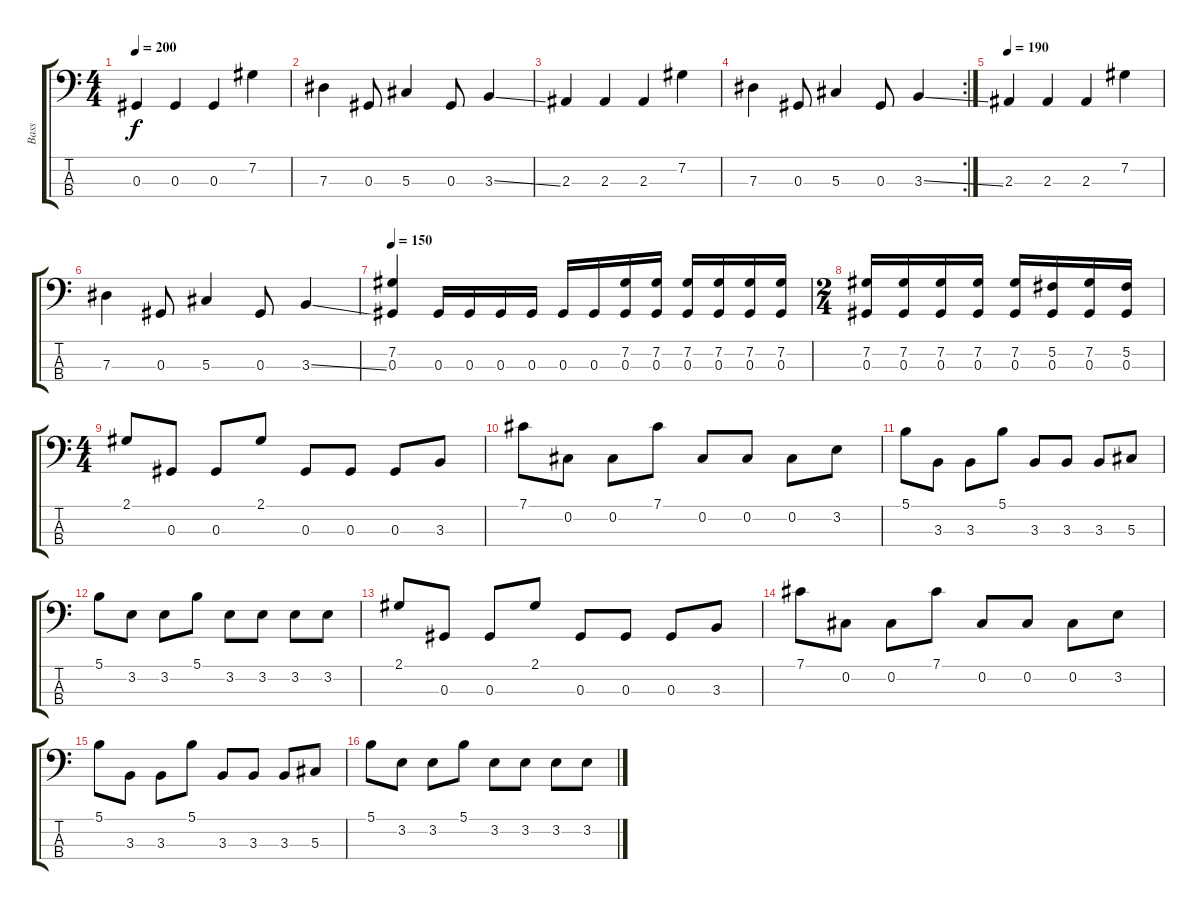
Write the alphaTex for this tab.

\track ("Bass" "Bass") {instrument electricbassfinger}
\staff {score tabs}
\tuning (Gb2 Db2 Ab1 Eb1) {hide}
\ts (4 4)
\tempo 200
\clef f4
\ks c
0.3.4{dy f} 0.3.4 0.3.4 7.2.4 |
7.3.4 0.3.8 5.3.4 0.3.8 3.3{ss}.4 |
2.3.4 2.3.4 2.3.4 7.2.4 |
\rc 2
7.3.4 0.3.8 5.3.4 0.3.8 3.3{ss}.4 |
\tempo 190
2.3.4 2.3.4 2.3.4 7.2.4 |
7.3.4 0.3.8 5.3.4 0.3.8 3.3{ss}.4 |
\tempo 150
(7.2 0.3).4 0.3.16 0.3.16 0.3.16 0.3.16 0.3.16 0.3.16 (7.2 0.3).16 (7.2 0.3).16 (7.2 0.3).16 (7.2 0.3).16 (7.2 0.3).16 (7.2 0.3).16 |
\ts (2 4)
(7.2 0.3).16 (7.2 0.3).16 (7.2 0.3).16 (7.2 0.3).16 (7.2 0.3).16 (5.2 0.3).16 (7.2 0.3).16 (5.2 0.3).16 |
\ts (4 4)
2.1.8 0.3.8 0.3.8 2.1.8 0.3.8 0.3.8 0.3.8 3.3.8 |
7.1.8 0.2.8 0.2.8 7.1.8 0.2.8 0.2.8 0.2.8 3.2.8 |
5.1.8 3.3.8 3.3.8 5.1.8 3.3.8 3.3.8 3.3.8 5.3.8 |
5.1.8 3.2.8 3.2.8 5.1.8 3.2.8 3.2.8 3.2.8 3.2.8 |
2.1.8 0.3.8 0.3.8 2.1.8 0.3.8 0.3.8 0.3.8 3.3.8 |
7.1.8 0.2.8 0.2.8 7.1.8 0.2.8 0.2.8 0.2.8 3.2.8 |
5.1.8 3.3.8 3.3.8 5.1.8 3.3.8 3.3.8 3.3.8 5.3.8 |
5.1.8 3.2.8 3.2.8 5.1.8 3.2.8 3.2.8 3.2.8 3.2.8
